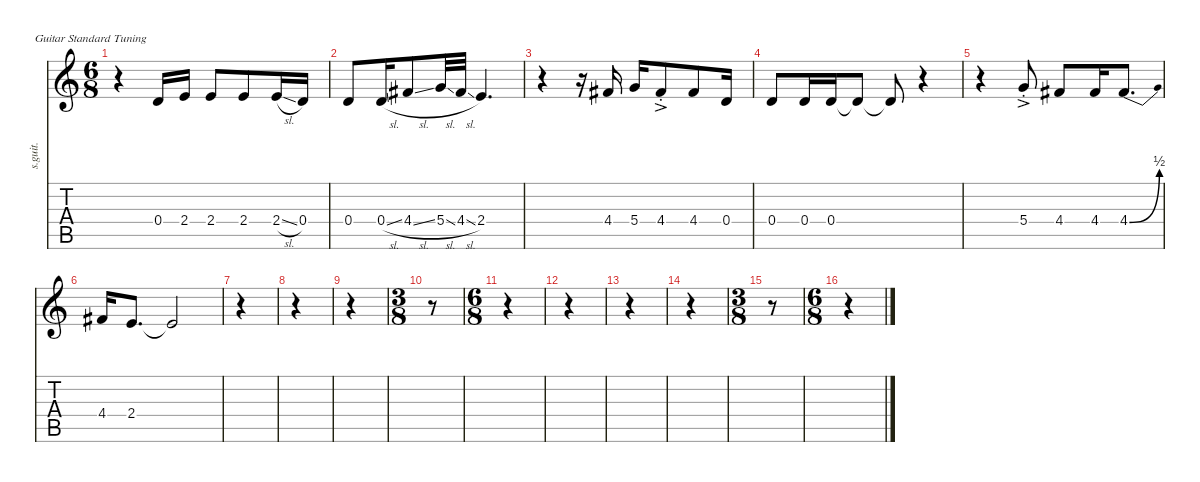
\defaultSystemsLayout 4
\hideDynamics
\bracketExtendMode nobrackets
\track ("James Hetfield - Vocals" "s.guit.") {instrument baritonesax}
\staff {score tabs}
\tuning (E4 B3 G3 D3 A2 E2)
\displaytranspose 12
\ts (6 8)
\tempo (71 hide)
\clef g2
\ks c
r.4{dy mf} 0.4.16{lyrics (0 "") lyrics (1 "") lyrics (2 "") lyrics (3 "") lyrics (4 "")} 2.4.16{lyrics (0 "") lyrics (1 "") lyrics (2 "") lyrics (3 "") lyrics (4 "")} 2.4.8{lyrics (0 "") lyrics (1 "") lyrics (2 "") lyrics (3 "") lyrics (4 "")} 2.4.8{lyrics (0 "") lyrics (1 "") lyrics (2 "") lyrics (3 "") lyrics (4 "")} 2.4{sl}.16{lyrics (0 "") lyrics (1 "") lyrics (2 "") lyrics (3 "") lyrics (4 "")} 0.4.16{lyrics (0 "") lyrics (1 "") lyrics (2 "") lyrics (3 "") lyrics (4 "")} |
0.4.8{lyrics (0 "") lyrics (1 "") lyrics (2 "") lyrics (3 "") lyrics (4 "")} 0.4{sl}.16{lyrics (0 "") lyrics (1 "") lyrics (2 "") lyrics (3 "") lyrics (4 "")} 4.4{sl acc #}.8{lyrics (0 "") lyrics (1 "") lyrics (2 "") lyrics (3 "") lyrics (4 "")} 5.4{sl}.32{lyrics (0 "") lyrics (1 "") lyrics (2 "") lyrics (3 "") lyrics (4 "")} 4.4{sl acc #}.32{lyrics (0 "") lyrics (1 "") lyrics (2 "") lyrics (3 "") lyrics (4 "")} 2.4.4{d lyrics (0 "") lyrics (1 "") lyrics (2 "") lyrics (3 "") lyrics (4 "")} |
r.4 r.16 4.4{acc #}.16{lyrics (0 "") lyrics (1 "") lyrics (2 "") lyrics (3 "") lyrics (4 "")} 5.4.16{lyrics (0 "") lyrics (1 "") lyrics (2 "") lyrics (3 "") lyrics (4 "")} 4.4{ac st acc #}.8{lyrics (0 "") lyrics (1 "") lyrics (2 "") lyrics (3 "") lyrics (4 "")} 4.4{acc #}.8{lyrics (0 "") lyrics (1 "") lyrics (2 "") lyrics (3 "") lyrics (4 "")} 0.4.16{lyrics (0 "") lyrics (1 "") lyrics (2 "") lyrics (3 "") lyrics (4 "")} |
0.4.8{lyrics (0 "") lyrics (1 "") lyrics (2 "") lyrics (3 "") lyrics (4 "")} 0.4.16{lyrics (0 "") lyrics (1 "") lyrics (2 "") lyrics (3 "") lyrics (4 "")} 0.4.16{lyrics (0 "") lyrics (1 "") lyrics (2 "") lyrics (3 "") lyrics (4 "")} 0.4{t}.8{lyrics (0 "") lyrics (1 "") lyrics (2 "") lyrics (3 "") lyrics (4 "")} 0.4{t}.8{lyrics (0 "") lyrics (1 "") lyrics (2 "") lyrics (3 "") lyrics (4 "")} r.4 |
r.4 5.4{ac st}.8{lyrics (0 "") lyrics (1 "") lyrics (2 "") lyrics (3 "") lyrics (4 "")} 4.4{acc #}.8{lyrics (0 "") lyrics (1 "") lyrics (2 "") lyrics (3 "") lyrics (4 "")} 4.4{acc #}.16{lyrics (0 "") lyrics (1 "") lyrics (2 "") lyrics (3 "") lyrics (4 "")} 4.4{be (bend 0 0 15 2) acc #}.8{d lyrics (0 "") lyrics (1 "") lyrics (2 "") lyrics (3 "") lyrics (4 "")} |
4.4{acc #}.16{lyrics (0 "") lyrics (1 "") lyrics (2 "") lyrics (3 "") lyrics (4 "")} 2.4.8{d lyrics (0 "") lyrics (1 "") lyrics (2 "") lyrics (3 "") lyrics (4 "")} 2.4{t}.2{lyrics (0 "") lyrics (1 "") lyrics (2 "") lyrics (3 "") lyrics (4 "")} |
r.4 |
r.4 |
r.4 |
\ts (3 8)
\beaming (8 2 2 2 2)
r.8 |
\ts (6 8)
\beaming (8 2 2 2 2)
r.4 |
r.4 |
r.4 |
r.4 |
\ts (3 8)
\beaming (8 2 2 2 2)
r.8 |
\ts (6 8)
\beaming (8 2 2 2 2)
r.4
